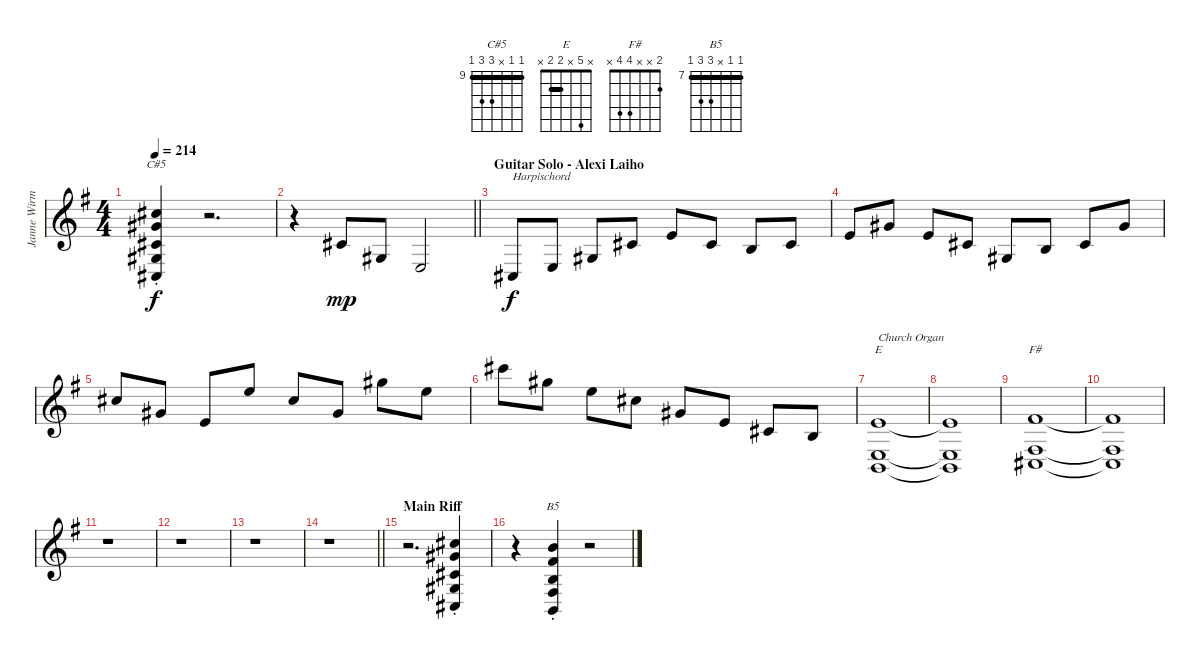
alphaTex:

\track ("Janne Wirman" "Janne Wirm") {instrument orchestrahit}
\staff {score}
\tuning (E4 B3 G3 D3 A2 E2) {hide}
\chord ("C#5" 9 9 x 11 11 9) {firstfret 9 barre 9}
\chord ("E" x 5 x 2 2 x) {barre 2}
\chord ("F#" 2 x x 4 4 x)
\chord ("B5" 7 7 x 9 9 7) {firstfret 7 barre 7}
\ts (4 4)
\tempo 214
\clef g2
\ks g
(9.1{st} 9.2{st} 11.4{st} 11.5{st} 9.6{st}).4{ch "C#5" dy f} r.2{d} |
\barLineRight lightlight
r.4 11.4.8{dy mp} 11.5.8 12.6.2 |
\section ("" "Guitar Solo - Alexi Laiho")
9.6.8{txt "Harpischord" dy f instrument harpsichord} 7.5.8 6.4.8 6.3.8 5.2.8 6.3.8 0.2.8 6.3.8 |
0.1.8 4.1.8 0.1.8 2.2.8 1.3.8 0.2.8 2.2.8 4.1.8 |
9.1.8 9.2.8 9.3.8 12.1.8 9.1.8 9.2.8 16.1.8 12.1.8 |
21.1.8 21.2.8 21.3.8 18.3.8 18.4.8 19.5.8 16.5.8 14.5.8 |
(5.2 2.4 2.5).1{ch "E" txt "Church Organ" instrument churchorgan} |
(5.2{t} 2.4{t} 2.5{t}).1 |
(2.1 4.4 4.5).1{ch "F#"} |
(2.1{t} 4.4{t} 4.5{t}).1 |
r.1 |
r.1 |
r.1 |
\barLineRight lightlight
r.1 |
\section ("" "Main Riff")
r.2{d} (9.1{st} 9.2{st} 11.4{st} 11.5{st} 9.6{st}).4 |
r.4 (7.1{st} 7.2{st} 9.4{st} 9.5{st} 7.6{st}).4{ch "B5"} r.2
